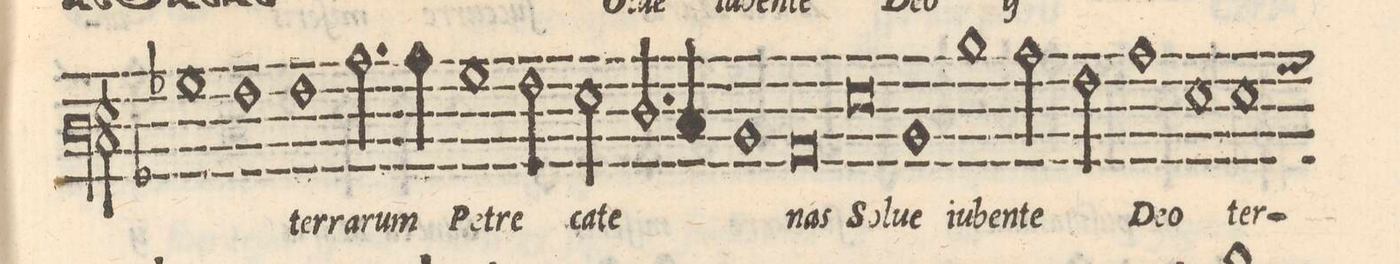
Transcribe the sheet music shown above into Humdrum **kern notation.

**kern	**text
*I"BASSVS	*
*clefF3	*
*k[b-]	*
*met(C)	*
*M2/1	*
1B-\	De-
=11-	=11-
1A\	-o
*	*Xij
1A\	ter-
=12-	=12-
2.c\	-ra-
4c\	-rum
1B-\	Pe-
=13-	=13-
2A\	-tre
2G\	ca-
2.F/	-te-
4E/	.
=14-	=14-
1D/	.
0C/	-nas
=15-	=15-
0G\	Sol-
=16-	=16-
1D/	-ue
=17-	=17-
1d\	iu-
2c\	-ben-
2A\	-te
=18-	=18-
1c\	De-
1G\	-o
=19-	=19-
1G\	ter-
*custos:B	*
*-	*-
